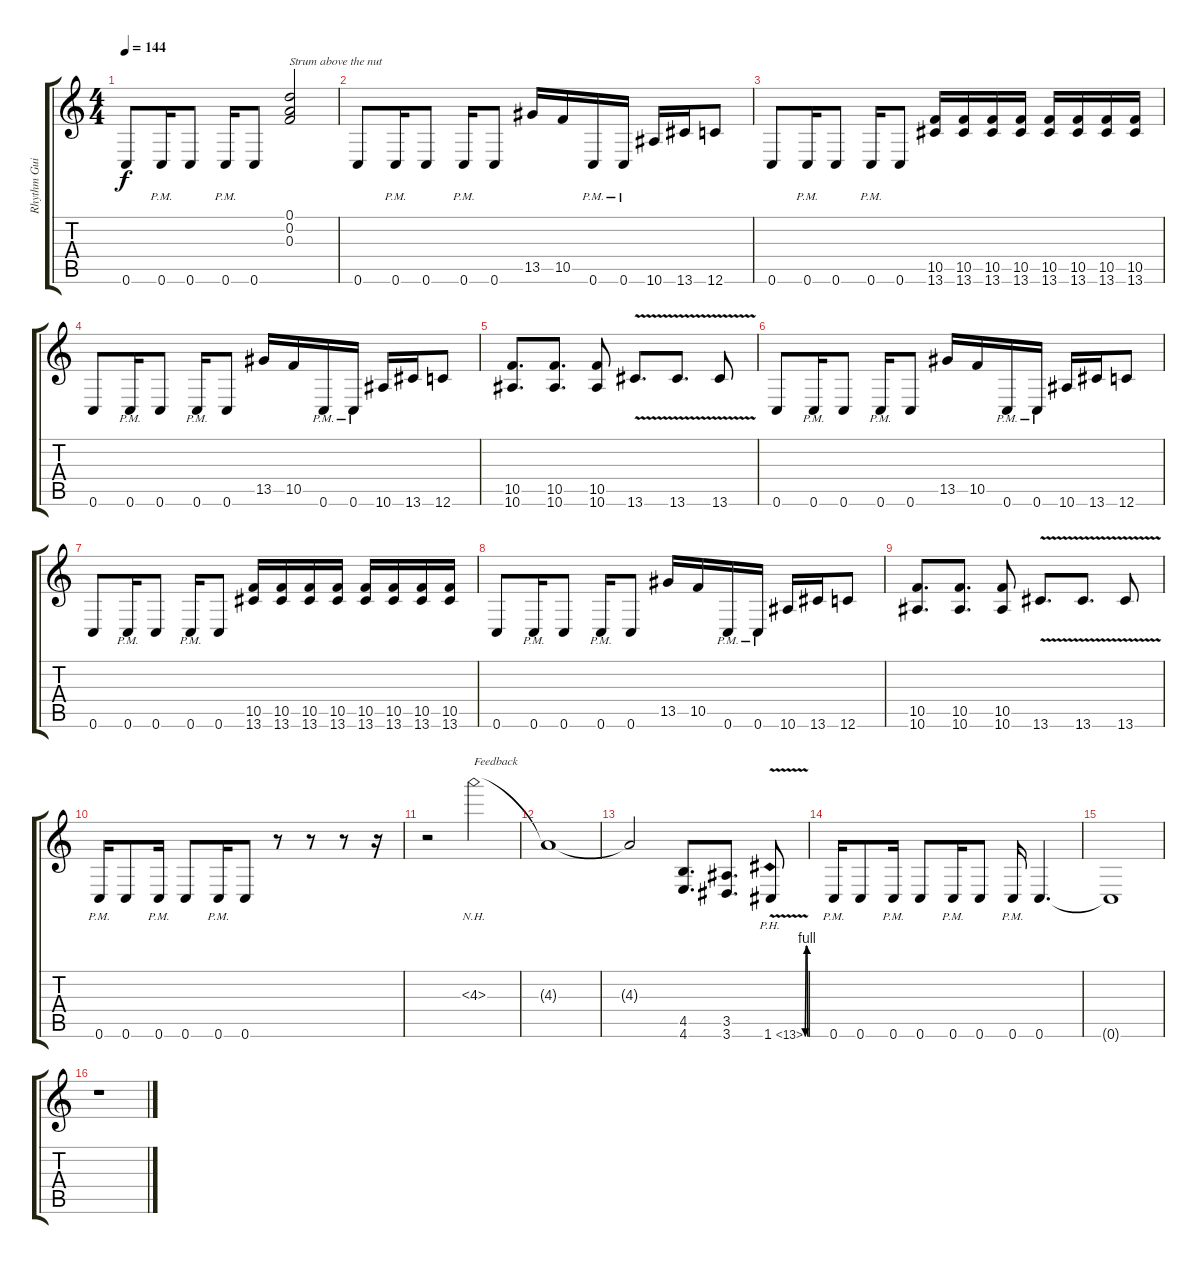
\track ("Rhythm Guitar 2" "Rhythm Gui") {instrument distortionguitar}
\staff {score tabs}
\tuning (D4 A3 F3 C3 G2 C2) {hide}
\ts (4 4)
\tempo 144
\clef g2
\ks c
0.6.8{dy f} 0.6{pm}.16 0.6.8 0.6{pm}.16 0.6.8 (0.1 0.2 0.3).2{txt "Strum above the nut"} |
0.6.8 0.6{pm}.16 0.6.8 0.6{pm}.16 0.6.8 13.5.16 10.5.16 0.6{pm}.16 0.6{pm}.16 10.6.16 13.6.16 12.6.8 |
0.6.8 0.6{pm}.16 0.6.8 0.6{pm}.16 0.6.8 (10.5 13.6).16 (10.5 13.6).16 (10.5 13.6).16 (10.5 13.6).16 (10.5 13.6).16 (10.5 13.6).16 (10.5 13.6).16 (10.5 13.6).16 |
0.6.8 0.6{pm}.16 0.6.8 0.6{pm}.16 0.6.8 13.5.16 10.5.16 0.6{pm}.16 0.6{pm}.16 10.6.16 13.6.16 12.6.8 |
(10.5 10.6).8{d} (10.5 10.6).8{d} (10.5 10.6).8 13.6{v}.8{d} 13.6{v}.8{d} 13.6{v}.8 |
0.6.8 0.6{pm}.16 0.6.8 0.6{pm}.16 0.6.8 13.5.16 10.5.16 0.6{pm}.16 0.6{pm}.16 10.6.16 13.6.16 12.6.8 |
0.6.8 0.6{pm}.16 0.6.8 0.6{pm}.16 0.6.8 (10.5 13.6).16 (10.5 13.6).16 (10.5 13.6).16 (10.5 13.6).16 (10.5 13.6).16 (10.5 13.6).16 (10.5 13.6).16 (10.5 13.6).16 |
0.6.8 0.6{pm}.16 0.6.8 0.6{pm}.16 0.6.8 13.5.16 10.5.16 0.6{pm}.16 0.6{pm}.16 10.6.16 13.6.16 12.6.8 |
(10.5 10.6).8{d} (10.5 10.6).8{d} (10.5 10.6).8 13.6{v}.8{d} 13.6{v}.8{d} 13.6{v}.8 |
0.6{pm}.16 0.6.8 0.6{pm}.16 0.6.8 0.6{pm}.16 0.6.8 r.8 r.8 r.8 r.16 |
r.2 4.3{nh}.2{txt "Feedback"} |
4.3{t}.1 |
4.3{t}.2 (4.5 4.6).8{d} (3.5 3.6).8{d} 1.6{be (custom 0 0 15 4 30 4 45 0 60 0) ph 12 v}.8 |
0.6{pm}.16 0.6.8 0.6{pm}.16 0.6.8 0.6{pm}.16 0.6.8 0.6{pm}.16 0.6.4{d} |
0.6{t}.1 |
r.1
